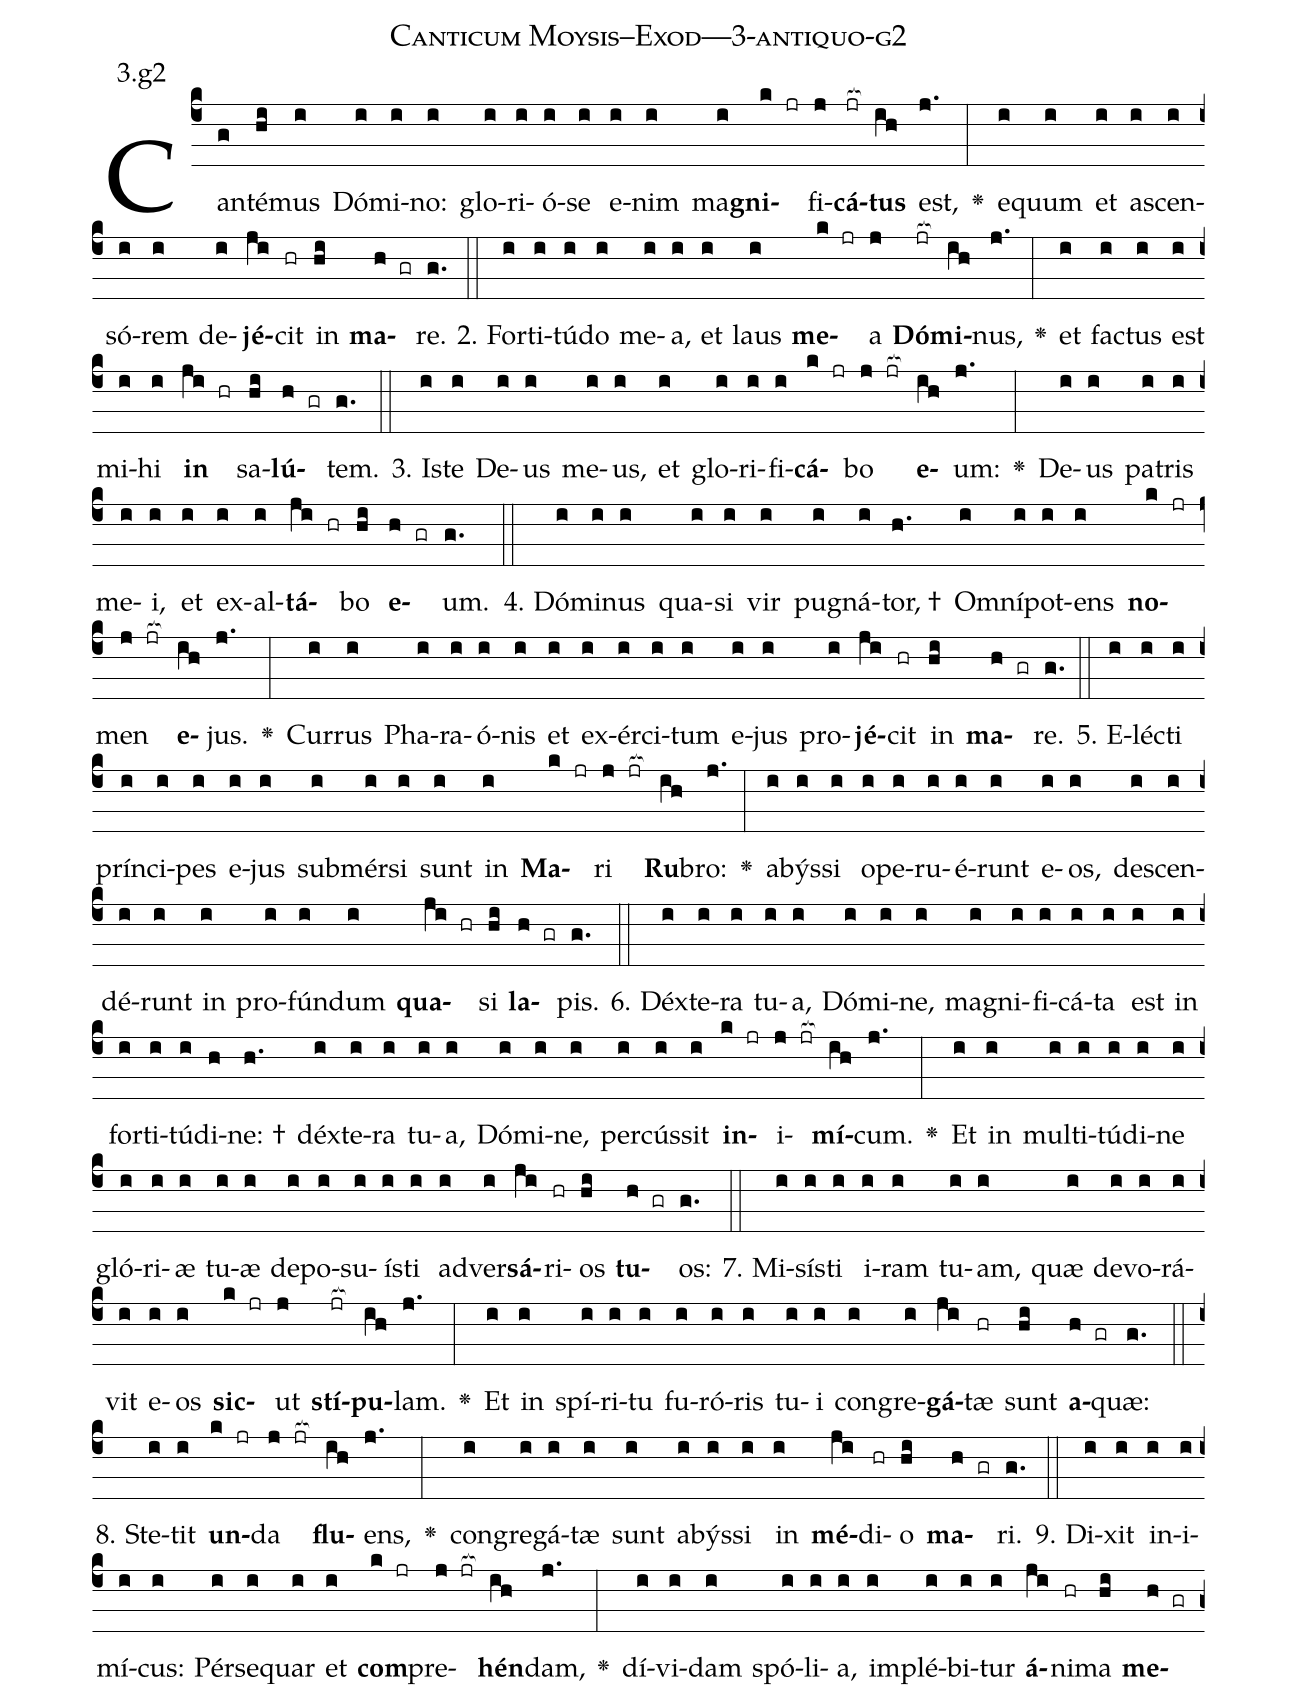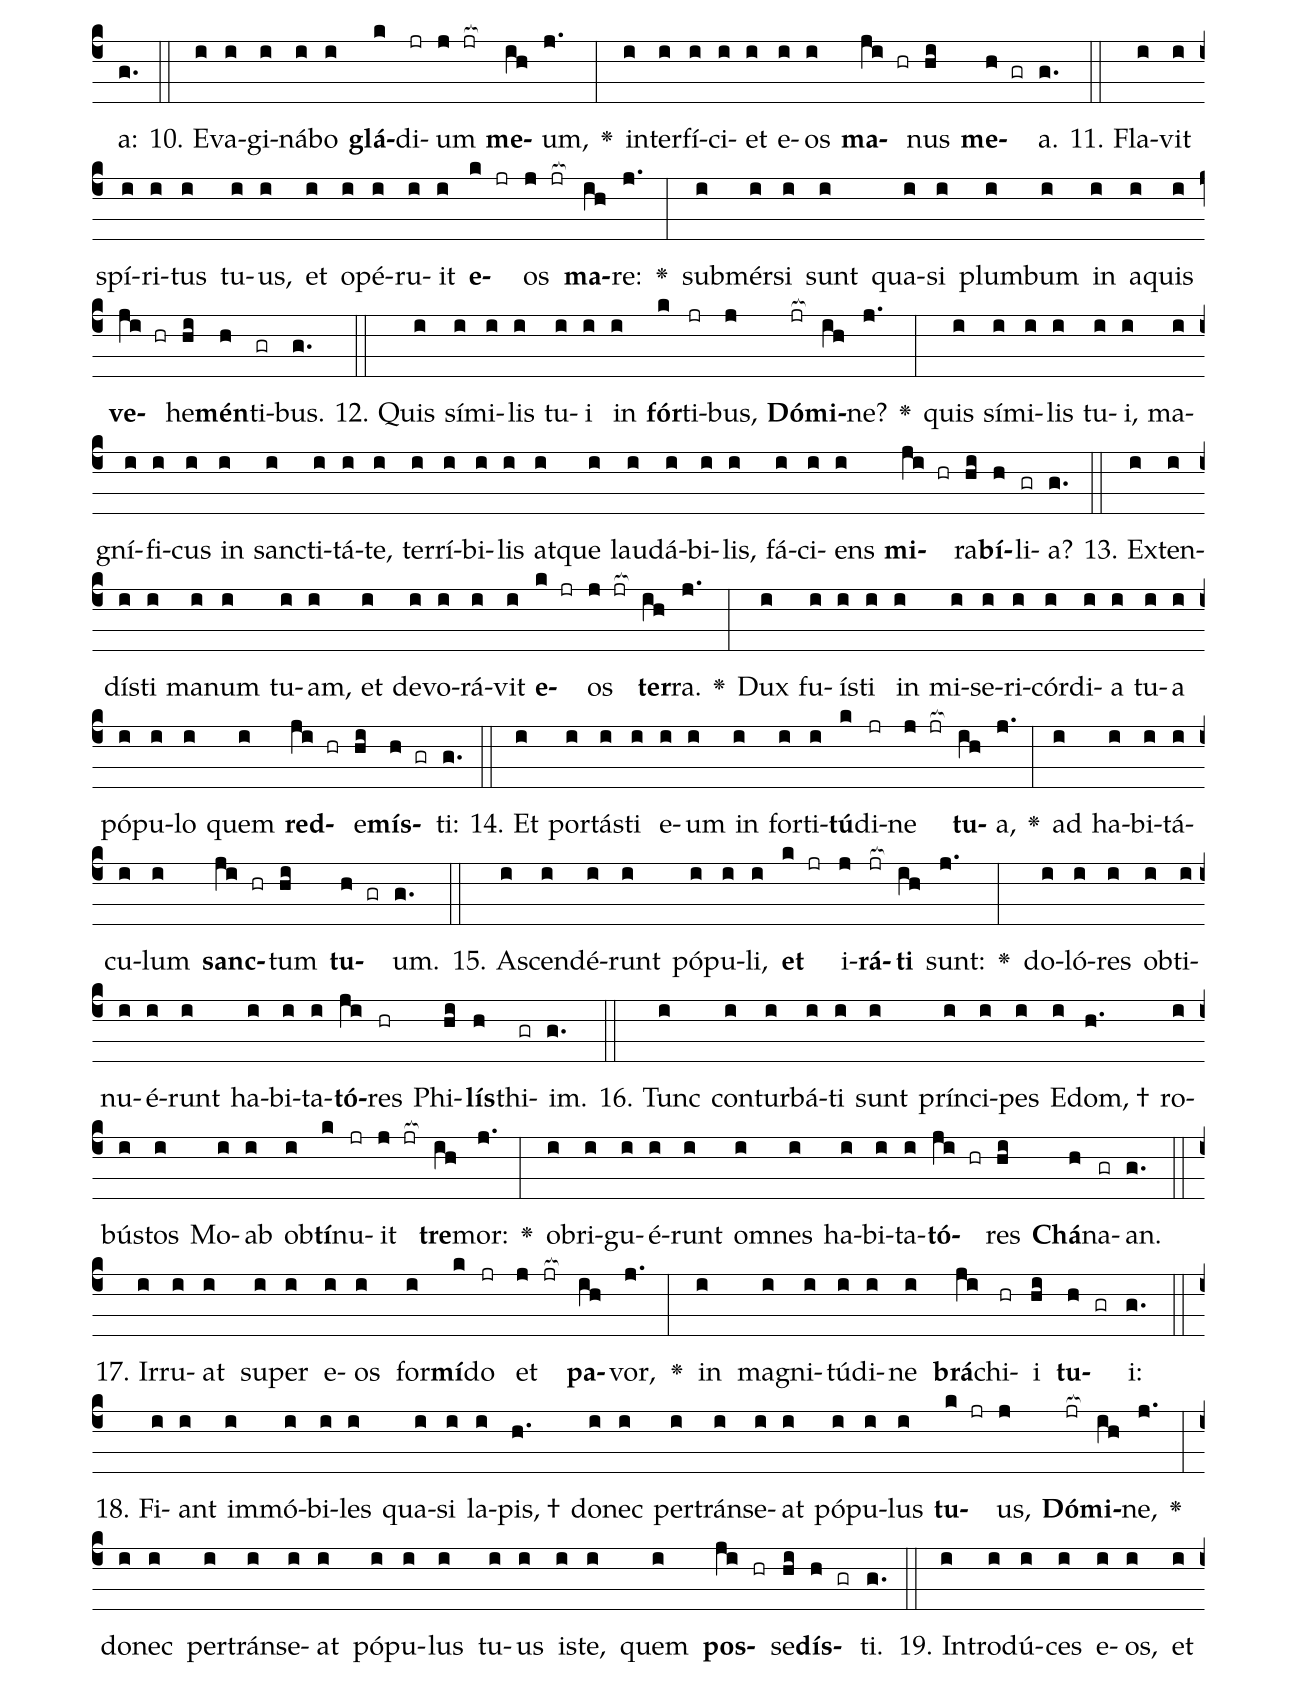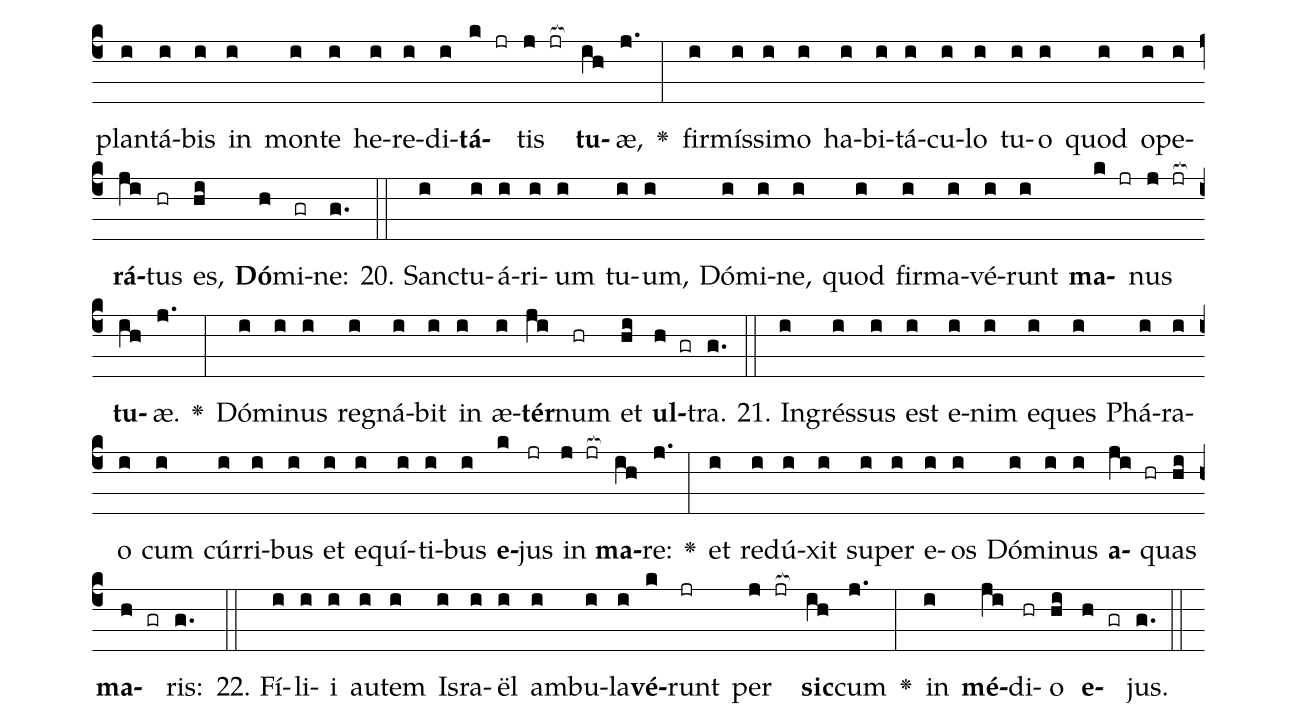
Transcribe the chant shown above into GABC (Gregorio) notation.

name: Canticum Moysis--Exod---3-antiquo-g2;
annotation: 3.g2;
%%
(c4)Can(g)té(hi)mus(i) Dó(i)mi(i)no:(i) glo(i)ri(i)ó(i)se(i) e(i)nim(i) ma(i)<b>gni</b>(k jr)fi(j)<b>cá</b>(jr[ocb:1{])<b>tus</b>(ih[ocb:0}]) est,(j.) <v>\greheightstar</v>(:) e(i)quum(i) et(i) a(i)scen(i)só(i)rem(i) de(i)<b>jé</b>(ji)cit(hr) in(hi) <b>ma</b>(h gr)re.(g.) (::)
2. For(i)ti(i)tú(i)do(i) me(i)a,(i) et(i) laus(i) <b>me</b>(k jr)a(j) <b>Dó</b>(jr[ocb:1{])<b>mi</b>(ih[ocb:0}])nus,(j.) <v>\greheightstar</v>(:) et(i) fac(i)tus(i) est(i) mi(i)hi(i) <b>in</b>(ji hr) sa(hi)<b>lú</b>(h gr)tem.(g.) (::)
3. Is(i)te(i) De(i)us(i) me(i)us,(i) et(i) glo(i)ri(i)fi(i)<b>cá</b>(k jr)bo(j jr[ocb:1{]) <b>e</b>(ih[ocb:0}])um:(j.) <v>\greheightstar</v>(:) De(i)us(i) pa(i)tris(i) me(i)i,(i) et(i) ex(i)al(i)<b>tá</b>(ji hr)bo(hi) <b>e</b>(h gr)um.(g.) (::)
4. Dó(i)mi(i)nus(i) qua(i)si(i) vir(i) pu(i)gná(i)tor, †(h.) Om(i)ní(i)pot(i)ens(i) <b>no</b>(k jr)men(j jr[ocb:1{]) <b>e</b>(ih[ocb:0}])jus.(j.) <v>\greheightstar</v>(:) Cur(i)rus(i) Pha(i)ra(i)ó(i)nis(i) et(i) ex(i)ér(i)ci(i)tum(i) e(i)jus(i) pro(i)<b>jé</b>(ji)cit(hr) in(hi) <b>ma</b>(h gr)re.(g.) (::)
5. E(i)léc(i)ti(i) prín(i)ci(i)pes(i) e(i)jus(i) sub(i)mér(i)si(i) sunt(i) in(i) <b>Ma</b>(k jr)ri(j jr[ocb:1{]) <b>Ru</b>(ih[ocb:0}])bro:(j.) <v>\greheightstar</v>(:) a(i)býs(i)si(i) o(i)pe(i)ru(i)é(i)runt(i) e(i)os,(i) de(i)scen(i)dé(i)runt(i) in(i) pro(i)fún(i)dum(i) <b>qua</b>(ji hr)si(hi) <b>la</b>(h gr)pis.(g.) (::)
6. Déx(i)te(i)ra(i) tu(i)a,(i) Dó(i)mi(i)ne,(i) ma(i)gni(i)fi(i)cá(i)ta(i) est(i) in(i) for(i)ti(i)tú(i)di(h)ne: †(h.) déx(i)te(i)ra(i) tu(i)a,(i) Dó(i)mi(i)ne,(i) per(i)cús(i)sit(i) <b>in</b>(k jr)i(j jr[ocb:1{])<b>mí</b>(ih[ocb:0}])cum.(j.) <v>\greheightstar</v>(:) Et(i) in(i) mul(i)ti(i)tú(i)di(i)ne(i) gló(i)ri(i)æ(i) tu(i)æ(i) de(i)po(i)su(i)ís(i)ti(i) ad(i)ver(i)<b>sá</b>(ji)ri(hr)os(hi) <b>tu</b>(h gr)os:(g.) (::)
7. Mi(i)sís(i)ti(i) i(i)ram(i) tu(i)am,(i) quæ(i) de(i)vo(i)rá(i)vit(i) e(i)os(i) <b>sic</b>(k jr)ut(j) <b>stí</b>(jr[ocb:1{])<b>pu</b>(ih[ocb:0}])lam.(j.) <v>\greheightstar</v>(:) Et(i) in(i) spí(i)ri(i)tu(i) fu(i)ró(i)ris(i) tu(i)i(i) con(i)gre(i)<b>gá</b>(ji)tæ(hr) sunt(hi) <b>a</b>(h gr)quæ:(g.) (::)
8. Ste(i)tit(i) <b>un</b>(k jr)da(j jr[ocb:1{]) <b>flu</b>(ih[ocb:0}])ens,(j.) <v>\greheightstar</v>(:) con(i)gre(i)gá(i)tæ(i) sunt(i) a(i)býs(i)si(i) in(i) <b>mé</b>(ji)di(hr)o(hi) <b>ma</b>(h gr)ri.(g.) (::)
9. Di(i)xit(i) in(i)i(i)mí(i)cus:(i) Pér(i)se(i)quar(i) et(i) <b>com</b>(k jr)pre(j jr[ocb:1{])<b>hén</b>(ih[ocb:0}])dam,(j.) <v>\greheightstar</v>(:) dí(i)vi(i)dam(i) spó(i)li(i)a,(i) im(i)plé(i)bi(i)tur(i) <b>á</b>(ji)ni(hr)ma(hi) <b>me</b>(h gr)a:(g.) (::)
10. E(i)va(i)gi(i)ná(i)bo(i) <b>glá</b>(k)di(jr)um(j jr[ocb:1{]) <b>me</b>(ih[ocb:0}])um,(j.) <v>\greheightstar</v>(:) in(i)ter(i)fí(i)ci(i)et(i) e(i)os(i) <b>ma</b>(ji hr)nus(hi) <b>me</b>(h gr)a.(g.) (::)
11. Fla(i)vit(i) spí(i)ri(i)tus(i) tu(i)us,(i) et(i) o(i)pé(i)ru(i)it(i) <b>e</b>(k jr)os(j jr[ocb:1{]) <b>ma</b>(ih[ocb:0}])re:(j.) <v>\greheightstar</v>(:) sub(i)mér(i)si(i) sunt(i) qua(i)si(i) plum(i)bum(i) in(i) a(i)quis(i) <b>ve</b>(ji hr)he(hi)<b>mén</b>(h)ti(gr)bus.(g.) (::)
12. Quis(i) sí(i)mi(i)lis(i) tu(i)i(i) in(i) <b>fór</b>(k)ti(jr)bus,(j) <b>Dó</b>(jr[ocb:1{])<b>mi</b>(ih[ocb:0}])ne?(j.) <v>\greheightstar</v>(:) quis(i) sí(i)mi(i)lis(i) tu(i)i,(i) ma(i)gní(i)fi(i)cus(i) in(i) sanc(i)ti(i)tá(i)te,(i) ter(i)rí(i)bi(i)lis(i) at(i)que(i) lau(i)dá(i)bi(i)lis,(i) fá(i)ci(i)ens(i) <b>mi</b>(ji hr)ra(hi)<b>bí</b>(h)li(gr)a?(g.) (::)
13. Ex(i)ten(i)dís(i)ti(i) ma(i)num(i) tu(i)am,(i) et(i) de(i)vo(i)rá(i)vit(i) <b>e</b>(k jr)os(j jr[ocb:1{]) <b>ter</b>(ih[ocb:0}])ra.(j.) <v>\greheightstar</v>(:) Dux(i) fu(i)ís(i)ti(i) in(i) mi(i)se(i)ri(i)cór(i)di(i)a(i) tu(i)a(i) pó(i)pu(i)lo(i) quem(i) <b>red</b>(ji hr)e(hi)<b>mís</b>(h gr)ti:(g.) (::)
14. Et(i) por(i)tás(i)ti(i) e(i)um(i) in(i) for(i)ti(i)<b>tú</b>(k)di(jr)ne(j jr[ocb:1{]) <b>tu</b>(ih[ocb:0}])a,(j.) <v>\greheightstar</v>(:) ad(i) ha(i)bi(i)tá(i)cu(i)lum(i) <b>sanc</b>(ji hr)tum(hi) <b>tu</b>(h gr)um.(g.) (::)
15. A(i)scen(i)dé(i)runt(i) pó(i)pu(i)li,(i) <b>et</b>(k jr) i(j)<b>rá</b>(jr[ocb:1{])<b>ti</b>(ih[ocb:0}]) sunt:(j.) <v>\greheightstar</v>(:) do(i)ló(i)res(i) ob(i)ti(i)nu(i)é(i)runt(i) ha(i)bi(i)ta(i)<b>tó</b>(ji)res(hr) Phi(hi)<b>lís</b>(h)thi(gr)im.(g.) (::)
16. Tunc(i) con(i)tur(i)bá(i)ti(i) sunt(i) prín(i)ci(i)pes(i) E(i)dom, †(h.) ro(i)bús(i)tos(i) Mo(i)ab(i) ob(i)<b>tí</b>(k)nu(jr)it(j jr[ocb:1{]) <b>tre</b>(ih[ocb:0}])mor:(j.) <v>\greheightstar</v>(:) ob(i)ri(i)gu(i)é(i)runt(i) om(i)nes(i) ha(i)bi(i)ta(i)<b>tó</b>(ji hr)res(hi) <b>Chá</b>(h)na(gr)an.(g.) (::)
17. Ir(i)ru(i)at(i) su(i)per(i) e(i)os(i) for(i)<b>mí</b>(k)do(jr) et(j jr[ocb:1{]) <b>pa</b>(ih[ocb:0}])vor,(j.) <v>\greheightstar</v>(:) in(i) ma(i)gni(i)tú(i)di(i)ne(i) <b>brá</b>(ji)chi(hr)i(hi) <b>tu</b>(h gr)i:(g.) (::)
18. Fi(i)ant(i) im(i)mó(i)bi(i)les(i) qua(i)si(i) la(i)pis, †(h.) do(i)nec(i) per(i)tráns(i)e(i)at(i) pó(i)pu(i)lus(i) <b>tu</b>(k jr)us,(j) <b>Dó</b>(jr[ocb:1{])<b>mi</b>(ih[ocb:0}])ne,(j.) <v>\greheightstar</v>(:) do(i)nec(i) per(i)tráns(i)e(i)at(i) pó(i)pu(i)lus(i) tu(i)us(i) is(i)te,(i) quem(i) <b>pos</b>(ji hr)se(hi)<b>dís</b>(h gr)ti.(g.) (::)
19. In(i)tro(i)dú(i)ces(i) e(i)os,(i) et(i) plan(i)tá(i)bis(i) in(i) mon(i)te(i) he(i)re(i)di(i)<b>tá</b>(k jr)tis(j jr[ocb:1{]) <b>tu</b>(ih[ocb:0}])æ,(j.) <v>\greheightstar</v>(:) fir(i)mís(i)si(i)mo(i) ha(i)bi(i)tá(i)cu(i)lo(i) tu(i)o(i) quod(i) o(i)pe(i)<b>rá</b>(ji)tus(hr) es,(hi) <b>Dó</b>(h)mi(gr)ne:(g.) (::)
20. Sanc(i)tu(i)á(i)ri(i)um(i) tu(i)um,(i) Dó(i)mi(i)ne,(i) quod(i) fir(i)ma(i)vé(i)runt(i) <b>ma</b>(k jr)nus(j jr[ocb:1{]) <b>tu</b>(ih[ocb:0}])æ.(j.) <v>\greheightstar</v>(:) Dó(i)mi(i)nus(i) re(i)gná(i)bit(i) in(i) æ(i)<b>tér</b>(ji)num(hr) et(hi) <b>ul</b>(h gr)tra.(g.) (::)
21. In(i)grés(i)sus(i) est(i) e(i)nim(i) e(i)ques(i) Phá(i)ra(i)o(i) cum(i) cúr(i)ri(i)bus(i) et(i) e(i)quí(i)ti(i)bus(i) <b>e</b>(k)jus(jr) in(j jr[ocb:1{]) <b>ma</b>(ih[ocb:0}])re:(j.) <v>\greheightstar</v>(:) et(i) re(i)dú(i)xit(i) su(i)per(i) e(i)os(i) Dó(i)mi(i)nus(i) <b>a</b>(ji hr)quas(hi) <b>ma</b>(h gr)ris:(g.) (::)
22. Fí(i)li(i)i(i) au(i)tem(i) Is(i)ra(i)ël(i) am(i)bu(i)la(i)<b>vé</b>(k)runt(jr) per(j jr[ocb:1{]) <b>sic</b>(ih[ocb:0}])cum(j.) <v>\greheightstar</v>(:) in(i) <b>mé</b>(ji)di(hr)o(hi) <b>e</b>(h gr)jus.(g.) (::)
